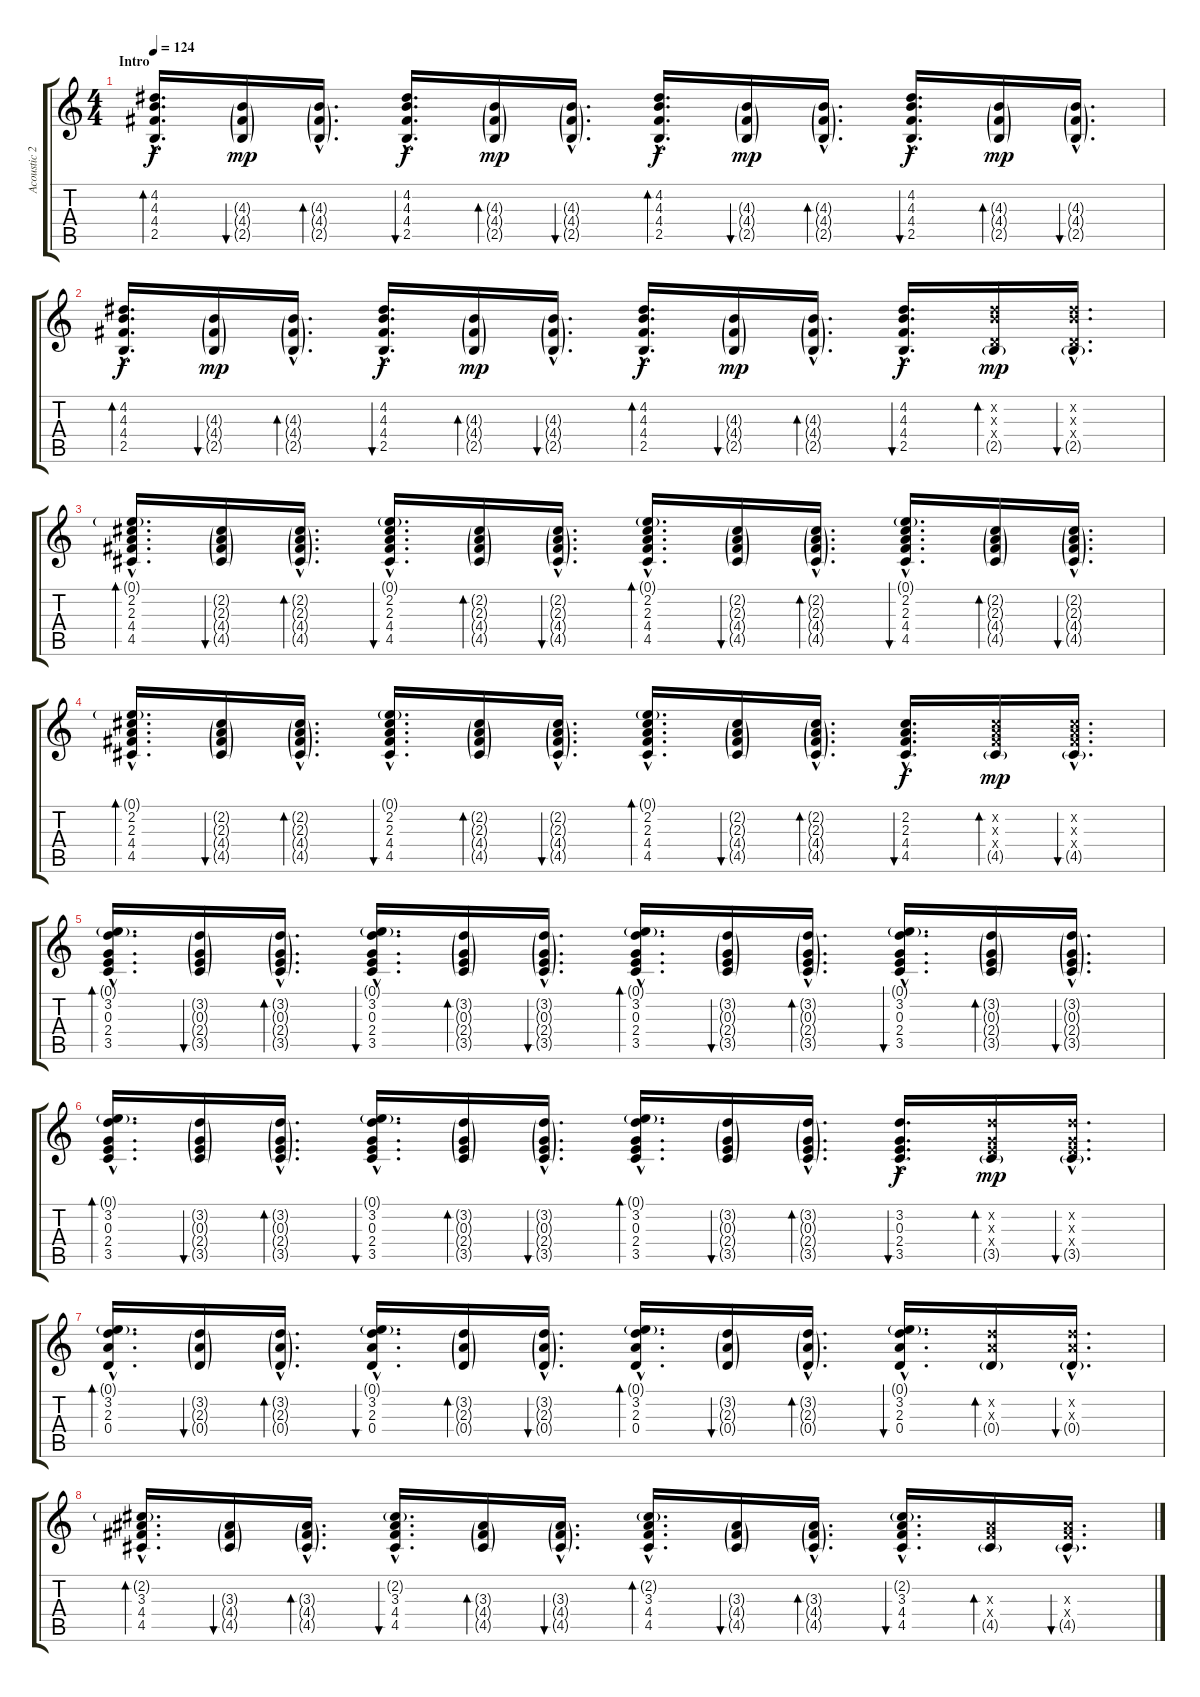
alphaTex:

\track ("Acoustic 2 (Dub)" "Acoustic 2") {instrument acousticguitarsteel}
\staff {score tabs}
\tuning (E4 B3 G3 D3 A2 E2) {hide}
\ts (4 4)
\section ("" "Intro")
\tempo 124
\clef g2
\ks c
(4.2{hac} 4.3{hac} 4.4{hac} 2.5{hac}).16{d bd 60 dy f instrument acousticguitarsteel} (4.3{g} 4.4{g} 2.5{g}).16{bu 60 dy mp} (4.3{g hac} 4.4{g hac} 2.5{g hac}).16{d bd 60} (4.2{hac} 4.3{hac} 4.4{hac} 2.5{hac}).16{d bu 60 dy f} (4.3{g} 4.4{g} 2.5{g}).16{bd 60 dy mp} (4.3{g hac} 4.4{g hac} 2.5{g hac}).16{d bu 60} (4.2{hac} 4.3{hac} 4.4{hac} 2.5{hac}).16{d bd 60 dy f} (4.3{g} 4.4{g} 2.5{g}).16{bu 60 dy mp} (4.3{g hac} 4.4{g hac} 2.5{g hac}).16{d bd 60} (4.2{hac} 4.3{hac} 4.4{hac} 2.5{hac}).16{d bu 60 dy f} (4.3{g} 4.4{g} 2.5{g}).16{bd 60 dy mp} (4.3{g hac} 4.4{g hac} 2.5{g hac}).16{d bu 60} |
(4.2{hac} 4.3{hac} 4.4{hac} 2.5{hac}).16{d bd 60 dy f} (4.3{g} 4.4{g} 2.5{g}).16{bu 60 dy mp} (4.3{g hac} 4.4{g hac} 2.5{g hac}).16{d bd 60} (4.2{hac} 4.3{hac} 4.4{hac} 2.5{hac}).16{d bu 60 dy f} (4.3{g} 4.4{g} 2.5{g}).16{bd 60 dy mp} (4.3{g hac} 4.4{g hac} 2.5{g hac}).16{d bu 60} (4.2{hac} 4.3{hac} 4.4{hac} 2.5{hac}).16{d bd 60 dy f} (4.3{g} 4.4{g} 2.5{g}).16{bu 60 dy mp} (4.3{g hac} 4.4{g hac} 2.5{g hac}).16{d bd 60} (4.2{hac} 4.3{hac} 4.4{hac} 2.5{hac}).16{d bu 60 dy f} (4.2{x} 4.3{x} 0.4{x} 2.5{g}).16{bd 60 dy mp} (4.2{hac x} 4.3{hac x} 0.4{hac x} 2.5{g hac}).16{d bu 60} |
(0.1{g hac} 2.2{hac} 2.3{hac} 4.4{hac} 4.5{hac}).16{d bd 60} (2.2{g} 2.3{g} 4.4{g} 4.5{g}).16{bu 60} (2.2{g hac} 2.3{g hac} 4.4{g hac} 4.5{g hac}).16{d bd 60} (0.1{g hac} 2.2{hac} 2.3{hac} 4.4{hac} 4.5{hac}).16{d bu 60} (2.2{g} 2.3{g} 4.4{g} 4.5{g}).16{bd 60} (2.2{g hac} 2.3{g hac} 4.4{g hac} 4.5{g hac}).16{d bu 60} (0.1{g hac} 2.2{hac} 2.3{hac} 4.4{hac} 4.5{hac}).16{d bd 60} (2.2{g} 2.3{g} 4.4{g} 4.5{g}).16{bu 60} (2.2{g hac} 2.3{g hac} 4.4{g hac} 4.5{g hac}).16{d bd 60} (0.1{g hac} 2.2{hac} 2.3{hac} 4.4{hac} 4.5{hac}).16{d bu 60} (2.2{g} 2.3{g} 4.4{g} 4.5{g}).16{bd 60} (2.2{g hac} 2.3{g hac} 4.4{g hac} 4.5{g hac}).16{d bu 60} |
(0.1{g hac} 2.2{hac} 2.3{hac} 4.4{hac} 4.5{hac}).16{d bd 60} (2.2{g} 2.3{g} 4.4{g} 4.5{g}).16{bu 60} (2.2{g hac} 2.3{g hac} 4.4{g hac} 4.5{g hac}).16{d bd 60} (0.1{g hac} 2.2{hac} 2.3{hac} 4.4{hac} 4.5{hac}).16{d bu 60} (2.2{g} 2.3{g} 4.4{g} 4.5{g}).16{bd 60} (2.2{g hac} 2.3{g hac} 4.4{g hac} 4.5{g hac}).16{d bu 60} (0.1{g hac} 2.2{hac} 2.3{hac} 4.4{hac} 4.5{hac}).16{d bd 60} (2.2{g} 2.3{g} 4.4{g} 4.5{g}).16{bu 60} (2.2{g hac} 2.3{g hac} 4.4{g hac} 4.5{g hac}).16{d bd 60} (2.2{hac} 2.3{hac} 4.4{hac} 4.5{hac}).16{d bu 60 dy f} (2.2{x} 2.3{x} 4.4{x} 4.5{g}).16{bd 60 dy mp} (2.2{hac x} 2.3{hac x} 4.4{hac x} 4.5{g hac}).16{d bu 60} |
(0.1{g hac} 3.2{hac} 0.3{hac} 2.4{hac} 3.5{hac}).16{d bd 60} (3.2{g} 0.3{g} 2.4{g} 3.5{g}).16{bu 60} (3.2{g hac} 0.3{g hac} 2.4{g hac} 3.5{g hac}).16{d bd 60} (0.1{g hac} 3.2{hac} 0.3{hac} 2.4{hac} 3.5{hac}).16{d bu 60} (3.2{g} 0.3{g} 2.4{g} 3.5{g}).16{bd 60} (3.2{g hac} 0.3{g hac} 2.4{g hac} 3.5{g hac}).16{d bu 60} (0.1{g hac} 3.2{hac} 0.3{hac} 2.4{hac} 3.5{hac}).16{d bd 60} (3.2{g} 0.3{g} 2.4{g} 3.5{g}).16{bu 60} (3.2{g hac} 0.3{g hac} 2.4{g hac} 3.5{g hac}).16{d bd 60} (0.1{g hac} 3.2{hac} 0.3{hac} 2.4{hac} 3.5{hac}).16{d bu 60} (3.2{g} 0.3{g} 2.4{g} 3.5{g}).16{bd 60} (3.2{g hac} 0.3{g hac} 2.4{g hac} 3.5{g hac}).16{d bu 60} |
(0.1{g hac} 3.2{hac} 0.3{hac} 2.4{hac} 3.5{hac}).16{d bd 60} (3.2{g} 0.3{g} 2.4{g} 3.5{g}).16{bu 60} (3.2{g hac} 0.3{g hac} 2.4{g hac} 3.5{g hac}).16{d bd 60} (0.1{g hac} 3.2{hac} 0.3{hac} 2.4{hac} 3.5{hac}).16{d bu 60} (3.2{g} 0.3{g} 2.4{g} 3.5{g}).16{bd 60} (3.2{g hac} 0.3{g hac} 2.4{g hac} 3.5{g hac}).16{d bu 60} (0.1{g hac} 3.2{hac} 0.3{hac} 2.4{hac} 3.5{hac}).16{d bd 60} (3.2{g} 0.3{g} 2.4{g} 3.5{g}).16{bu 60} (3.2{g hac} 0.3{g hac} 2.4{g hac} 3.5{g hac}).16{d bd 60} (3.2{hac} 0.3{hac} 2.4{hac} 3.5{hac}).16{d bu 60 dy f} (3.2{x} 0.3{x} 2.4{x} 3.5{g}).16{bd 60 dy mp} (3.2{hac x} 0.3{hac x} 2.4{hac x} 3.5{g hac}).16{d bu 60} |
(0.1{g hac} 3.2{hac} 2.3{hac} 0.4{hac}).16{d bd 60} (3.2{g} 2.3{g} 0.4{g}).16{bu 60} (3.2{g hac} 2.3{g hac} 0.4{g hac}).16{d bd 60} (0.1{g hac} 3.2{hac} 2.3{hac} 0.4{hac}).16{d bu 60} (3.2{g} 2.3{g} 0.4{g}).16{bd 60} (3.2{g hac} 2.3{g hac} 0.4{g hac}).16{d bu 60} (0.1{g hac} 3.2{hac} 2.3{hac} 0.4{hac}).16{d bd 60} (3.2{g} 2.3{g} 0.4{g}).16{bu 60} (3.2{g hac} 2.3{g hac} 0.4{g hac}).16{d bd 60} (0.1{g hac} 3.2{hac} 2.3{hac} 0.4{hac}).16{d bu 60} (3.2{x} 2.3{x} 0.4{g}).16{bd 60} (3.2{hac x} 2.3{hac x} 0.4{g hac}).16{d bu 60} |
(2.2{g hac} 3.3{hac} 4.4{hac} 4.5{hac}).16{d bd 60} (3.3{g} 4.4{g} 4.5{g}).16{bu 60} (3.3{g hac} 4.4{g hac} 4.5{g hac}).16{d bd 60} (2.2{g hac} 3.3{hac} 4.4{hac} 4.5{hac}).16{d bu 60} (3.3{g} 4.4{g} 4.5{g}).16{bd 60} (3.3{g hac} 4.4{g hac} 4.5{g hac}).16{d bu 60} (2.2{g hac} 3.3{hac} 4.4{hac} 4.5{hac}).16{d bd 60} (3.3{g} 4.4{g} 4.5{g}).16{bu 60} (3.3{g hac} 4.4{g hac} 4.5{g hac}).16{d bd 60} (2.2{g hac} 3.3{hac} 4.4{hac} 4.5{hac}).16{d bu 60} (3.3{x} 4.4{x} 4.5{g}).16{bd 60} (3.3{hac x} 4.4{hac x} 4.5{g hac}).16{d bu 60}
